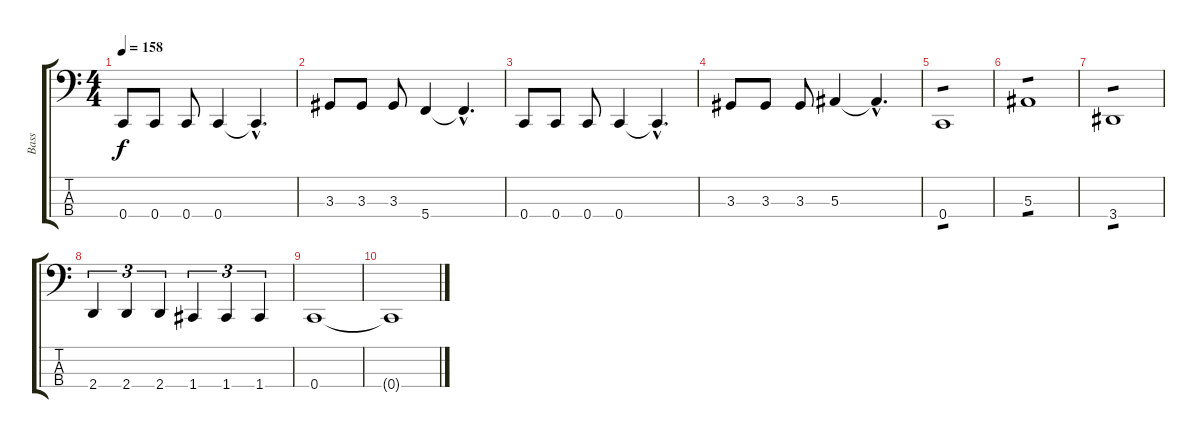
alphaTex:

\track ("Bass" "Bass") {instrument electricbassfinger}
\staff {score tabs}
\tuning (Eb2 Bb1 F1 C1) {hide}
\ts (4 4)
\tempo 158
\clef f4
\ks c
0.4.8{dy f} 0.4.8 0.4.8 0.4.4 0.4{hac t}.4{d} |
3.3.8 3.3.8 3.3.8 5.4.4 5.4{hac t}.4{d} |
0.4.8 0.4.8 0.4.8 0.4.4 0.4{hac t}.4{d} |
3.3.8 3.3.8 3.3.8 5.3.4 5.3{hac t}.4{d} |
0.4.1{tp 1} |
5.3.1{tp 1} |
3.4.1{tp 1} |
2.4.4{tu (3 2)} 2.4.4{tu (3 2)} 2.4.4{tu (3 2)} 1.4.4{tu (3 2)} 1.4.4{tu (3 2)} 1.4.4{tu (3 2)} |
0.4.1 |
0.4{t}.1
